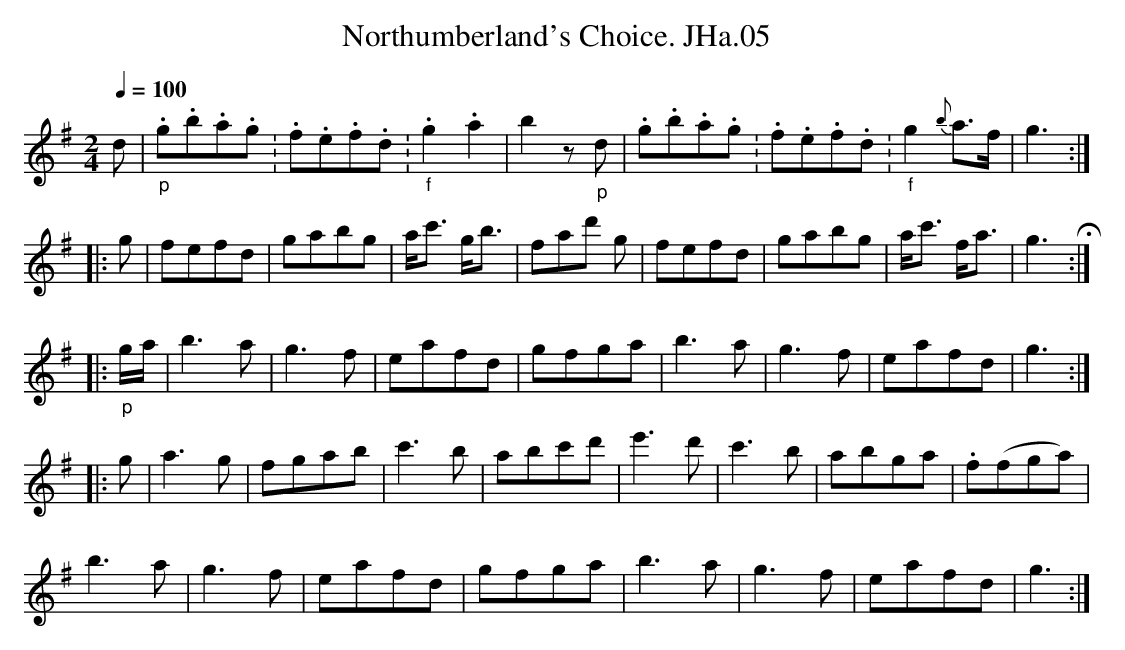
X:1
T:Northumberland's Choice. JHa.05
M:2/4
Q:1/4=100
L:1/8
K:G
d |"_p" .g.b.a.g. | .f.e.f.d. |"_f" .g2.a2 | b2z"_p"d |\
.g.b.a.g.|.f.e.f.d. | "_f"g2 {b}a>f | g3 :|
|: g | fefd | gabg | a<c' g<b | fad' g |\
fefd | gabg | a<c' f<a | g3 H :|
|: "_p"g/a/ | b3a | g3f | eafd | gfga |\
b3a | g3f | eafd | g3 :|
|:g | a3g | fgab | c'3b | abc'd' |\
e'3d' | c'3b | abga | .f(fga) |
b3a | g3f | eafd | gfga |\
b3a | g3f | eafd | g3 :|
